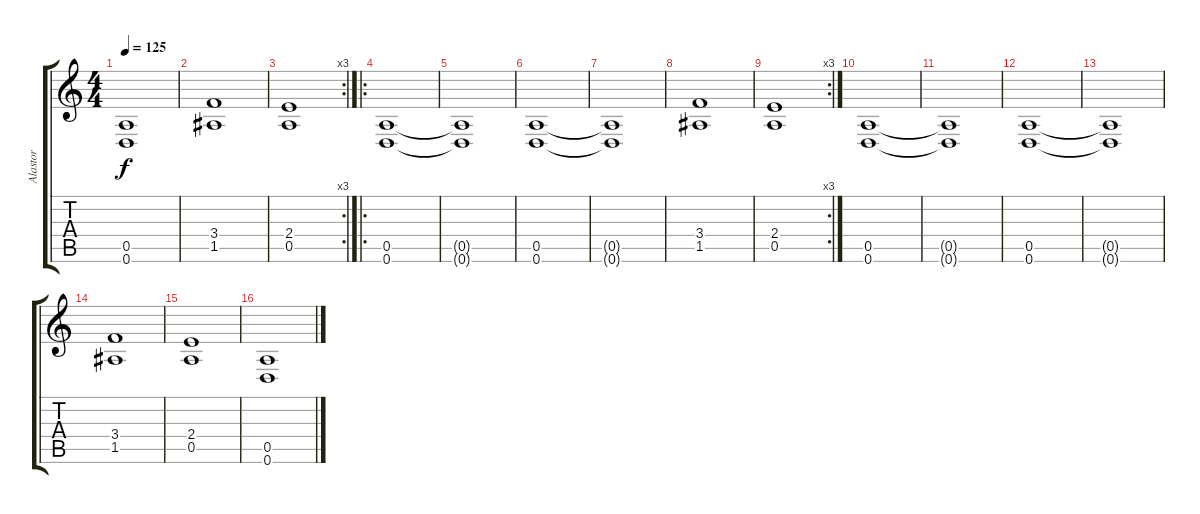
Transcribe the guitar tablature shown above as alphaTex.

\track ("Alastor" "Alastor") {instrument distortionguitar}
\staff {score tabs}
\tuning (E4 B3 G3 D3 A2 D2) {hide}
\ts (4 4)
\tempo 125
\clef g2
\ks c
(0.5{t} 0.6{t}).1{dy f} |
(3.4 1.5).1 |
\rc 3
(2.4 0.5).1 |
\ro
(0.5 0.6).1 |
(0.5{t} 0.6{t}).1 |
(0.5 0.6).1 |
(0.5{t} 0.6{t}).1 |
(3.4 1.5).1 |
\rc 3
(2.4 0.5).1 |
(0.5 0.6).1 |
(0.5{t} 0.6{t}).1 |
(0.5 0.6).1 |
(0.5{t} 0.6{t}).1 |
(3.4 1.5).1 |
(2.4 0.5).1 |
(0.5 0.6).1
